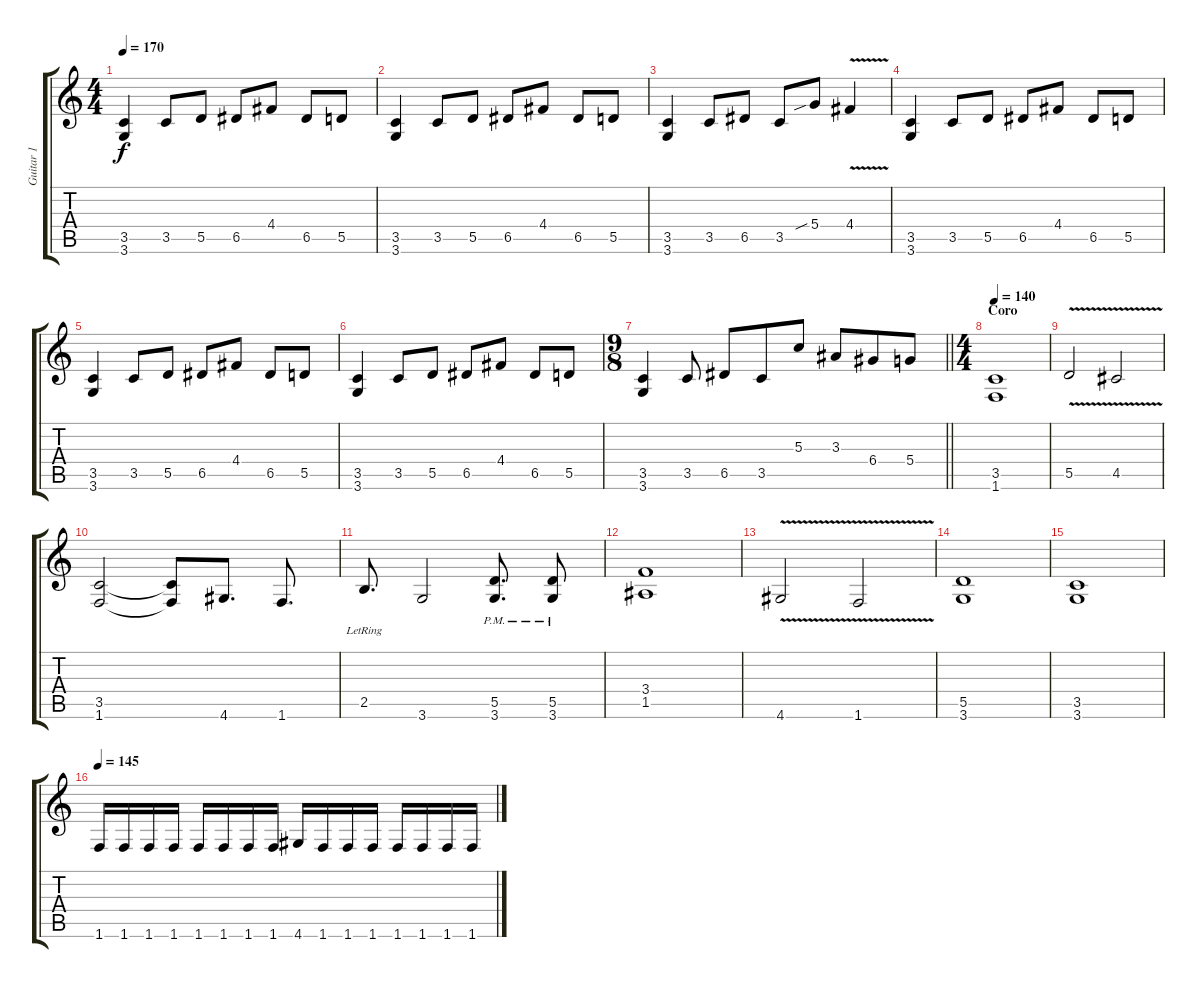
\track ("Guitar 1" "Guitar 1") {instrument distortionguitar}
\staff {score tabs}
\tuning (E4 B3 G3 D3 A2 E2) {hide}
\ts (4 4)
\tempo 170
\clef g2
\ks c
(3.5 3.6).4{dy f} 3.5.8 5.5.8 6.5.8 4.4.8 6.5.8 5.5.8 |
(3.5 3.6).4 3.5.8 5.5.8 6.5.8 4.4.8 6.5.8 5.5.8 |
(3.5 3.6).4 3.5.8 6.5.8 3.5.8 5.4{sib}.8 4.4{v}.4 |
(3.5 3.6).4 3.5.8 5.5.8 6.5.8 4.4.8 6.5.8 5.5.8 |
(3.5 3.6).4 3.5.8 5.5.8 6.5.8 4.4.8 6.5.8 5.5.8 |
(3.5 3.6).4 3.5.8 5.5.8 6.5.8 4.4.8 6.5.8 5.5.8 |
\ts (9 8)
\barLineRight lightlight
(3.5 3.6).4 3.5.8 6.5.8 3.5.8 5.3.8 3.3.8 6.4.8 5.4.8 |
\ts (4 4)
\section ("" "Coro")
\tempo 140
(3.5 1.6).1 |
5.5{v}.2 4.5{v}.2 |
(3.5 1.6).2 (3.5{t} 1.6{t}).8 4.6.8{d} 1.6.8{d} |
2.5{lr}.8{d} 3.6.2 (5.5{pm} 3.6{pm}).8{d} (5.5{pm} 3.6{pm}).8 |
(3.4 1.5).1 |
4.6{v}.2 1.6{v}.2 |
(5.5 3.6).1 |
(3.5 3.6).1 |
\tempo 145
1.6.16 1.6.16 1.6.16 1.6.16 1.6.16 1.6.16 1.6.16 1.6.16 4.6.16 1.6.16 1.6.16 1.6.16 1.6.16 1.6.16 1.6.16 1.6.16
